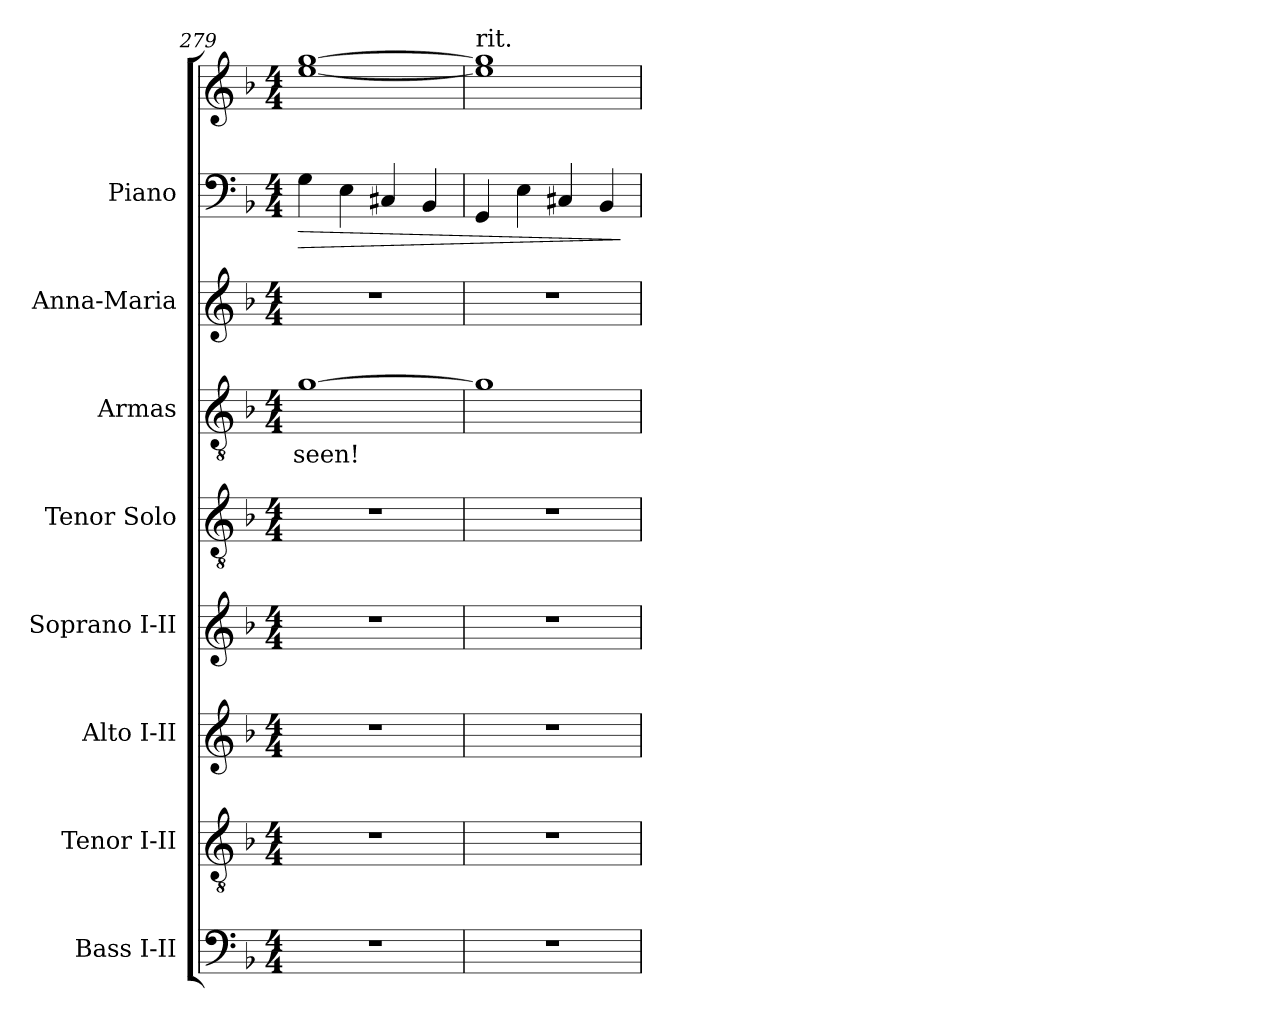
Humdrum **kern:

**kern	**kern	**kern	**kern	**kern	**kern	**text	**kern	**kern	**kern	**dynam
*part8	*part7	*part6	*part5	*part4	*part3	*part3	*part2	*part1	*part1	*part1
*staff9	*staff8	*staff7	*staff6	*staff5	*staff4	*staff4	*staff3	*staff2	*staff1	*staff1/2
*I"Bass I-II	*I"Tenor I-II	*I"Alto I-II	*I"Soprano I-II	*I"Tenor Solo	*I"Armas	*	*I"Anna-Maria	*I"Piano	*	*
*I'B.	*I'T.	*I'A.	*I'S.	*I'T. Solo	*I'Armas	*	*I'A-M	*I'Pno.	*	*
!!LO:LB:g=z
*clefF4	*clefGv2	*clefG2	*clefG2	*clefGv2	*clefGv2	*	*clefG2	*clefF4	*clefG2	*
*	*ITrd7c12	*	*	*ITrd7c12	*ITrd7c12	*	*	*	*	*
*k[b-]	*k[b-]	*k[b-]	*k[b-]	*k[b-]	*k[b-]	*	*k[b-]	*k[b-]	*k[b-]	*
*F:	*F:	*F:	*F:	*F:	*F:	*	*F:	*F:	*F:	*
*M4/4	*M4/4	*M4/4	*M4/4	*M4/4	*M4/4	*	*M4/4	*M4/4	*M4/4	*
*MM124	*MM124	*MM124	*MM124	*MM124	*MM124	*	*MM124	*MM124	*MM124	*
=279	=279	=279	=279	=279	=279	=279	=279	=279	=279	=279
!	!	!	!	!	!	!LO:LY:b:color=#000000	!	!	!	!LO:HP:b=2
1r	1r	1r	1r	1r	[>1Gi	-seen!	1r	4Gi\	[<1eei [>1ggi	>
.	.	.	.	.	.	.	.	4Ei\	.	.
.	.	.	.	.	.	.	.	4C#Xi/	.	.
.	.	.	.	.	.	.	.	4BB-i/	.	.
=280	=280	=280	=280	=280	=280	=280	=280	=280	=280	=280
!	!	!	!	!	!	!	!	!	!LO:TX:t=rit.	!
1r	1r	1r	1r	1r	1Gi]	.	1r	4GGi/	1eei] 1ggi]	.
.	.	.	.	.	.	.	.	4Ei\	.	.
.	.	.	.	.	.	.	.	4C#Xi/	.	.
.	.	.	.	.	.	.	.	4BB-i/	.	.
.	.	.	.	.	.	.	.	.	.	]
=	=	=	=	=	=	=	=	=	=	=
*-	*-	*-	*-	*-	*-	*-	*-	*-	*-	*-
